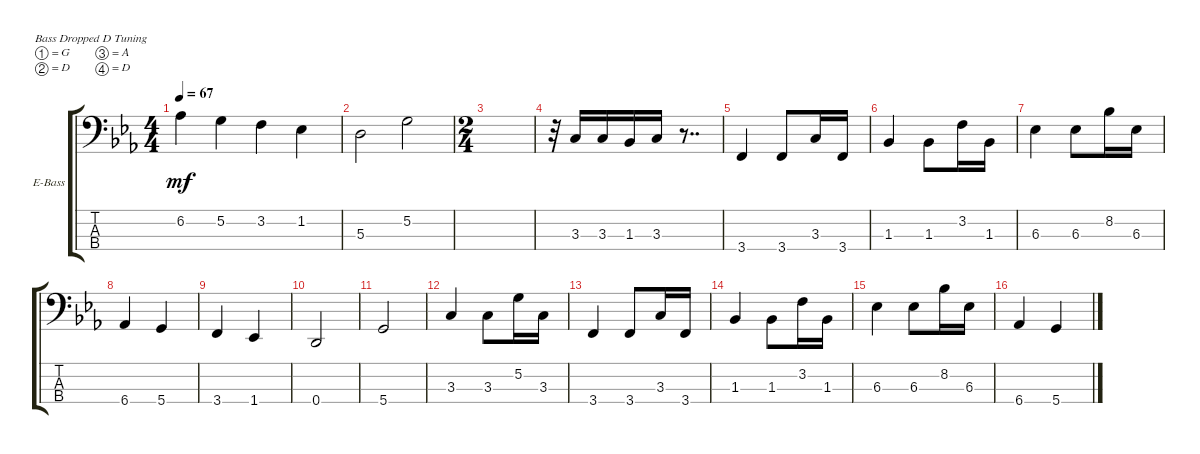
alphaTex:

\defaultSystemsLayout 4
\bracketExtendMode groupsimilarinstruments
\firstSystemTrackNameOrientation horizontal
\otherSystemsTrackNameOrientation horizontal
\track ("Electric Bass" "E-Bass") {instrument electricbassfinger}
\staff {score tabs}
\tuning (G2 D2 A1 D1)
\ts (4 4)
\tempo 67
\clef f4
\ks cminor
6.2.4{dy mf} 5.2.4 3.2.4 1.2.4 |
5.3.2 5.2.2 |
\ts (2 4)
|
r.32 3.3.16{beam merge} 3.3.16{beam merge} 1.3.16{beam merge} 3.3.16 r.8{dd} |
3.4.4 3.4.8 3.3.16 3.4.16 |
1.3.4 1.3.8 3.2.16 1.3.16 |
6.3.4 6.3.8 8.2.16 6.3.16 |
6.4.4 5.4.4 |
3.4.4 1.4.4 |
0.4.2 |
5.4.2 |
3.3.4 3.3.8 5.2.16 3.3.16 |
3.4.4 3.4.8 3.3.16 3.4.16 |
1.3.4 1.3.8 3.2.16 1.3.16 |
6.3.4 6.3.8 8.2.16 6.3.16 |
6.4.4 5.4.4
